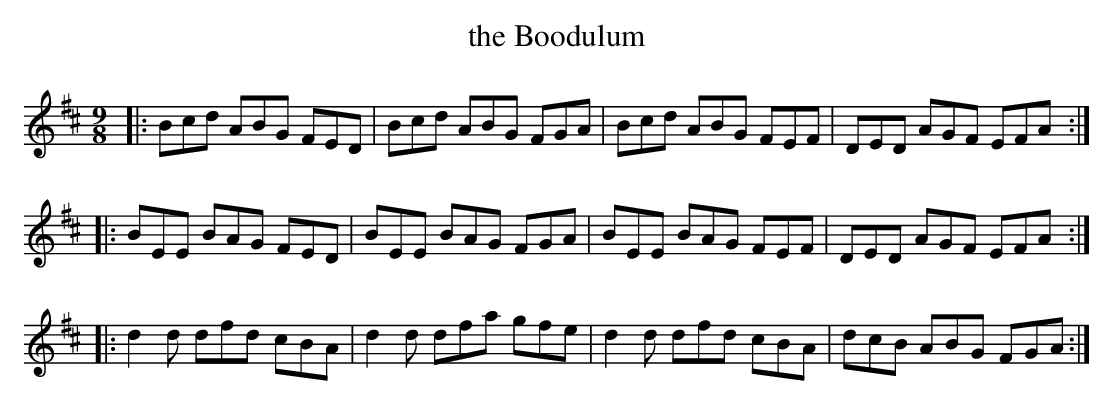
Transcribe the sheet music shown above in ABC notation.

X:1
T: the Boodulum
M:9/8
L:1/8
K:D
|: Bcd ABG FED | Bcd ABG FGA | Bcd ABG FEF | DED AGF EFA :|
|: BEE BAG FED | BEE BAG FGA | BEE BAG FEF | DED AGF EFA :|
|: d2d dfd cBA | d2 d dfa gfe | d2 d dfd cBA | dcB ABG FGA :|
